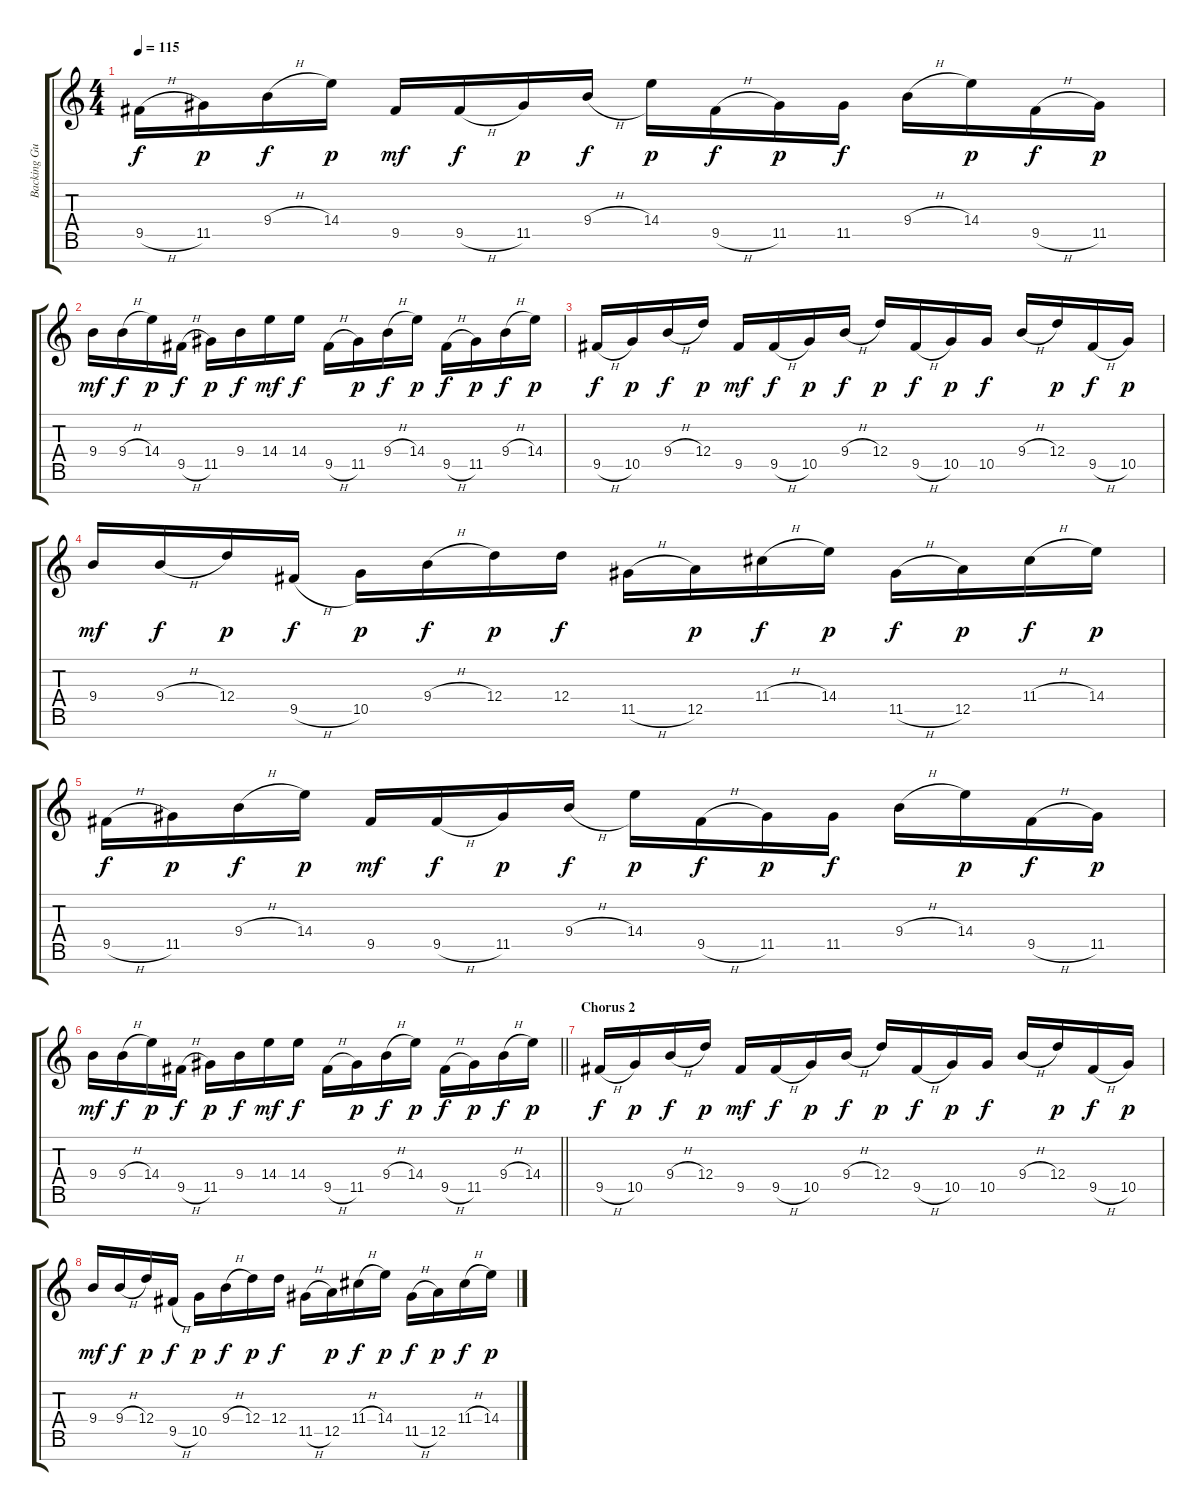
\track ("Backing Guitar" "Backing Gu") {instrument overdrivenguitar}
\staff {score tabs}
\tuning (E4 B3 G3 D3 A2 E2 B1) {hide}
\ts (4 4)
\tempo 115
\clef g2
\ks c
9.5{h}.16{dy f} 11.5.16{dy p} 9.4{h}.16{dy f} 14.4.16{dy p} 9.5.16{dy mf} 9.5{h}.16{dy f} 11.5.16{dy p} 9.4{h}.16{dy f} 14.4.16{dy p} 9.5{h}.16{dy f} 11.5.16{dy p} 11.5.16{dy f} 9.4{h}.16 14.4.16{dy p} 9.5{h}.16{dy f} 11.5.16{dy p} |
9.4.16{dy mf} 9.4{h}.16{dy f} 14.4.16{dy p} 9.5{h}.16{dy f} 11.5.16{dy p} 9.4.16{dy f} 14.4.16{dy mf} 14.4.16{dy f} 9.5{h}.16 11.5.16{dy p} 9.4{h}.16{dy f} 14.4.16{dy p} 9.5{h}.16{dy f} 11.5.16{dy p} 9.4{h}.16{dy f} 14.4.16{dy p} |
9.5{h}.16{dy f} 10.5.16{dy p} 9.4{h}.16{dy f} 12.4.16{dy p} 9.5.16{dy mf} 9.5{h}.16{dy f} 10.5.16{dy p} 9.4{h}.16{dy f} 12.4.16{dy p} 9.5{h}.16{dy f} 10.5.16{dy p} 10.5.16{dy f} 9.4{h}.16 12.4.16{dy p} 9.5{h}.16{dy f} 10.5.16{dy p} |
9.4.16{dy mf} 9.4{h}.16{dy f} 12.4.16{dy p} 9.5{h}.16{dy f} 10.5.16{dy p} 9.4{h}.16{dy f} 12.4.16{dy p} 12.4.16{dy f} 11.5{h}.16 12.5.16{dy p} 11.4{h}.16{dy f} 14.4.16{dy p} 11.5{h}.16{dy f} 12.5.16{dy p} 11.4{h}.16{dy f} 14.4.16{dy p} |
9.5{h}.16{dy f} 11.5.16{dy p} 9.4{h}.16{dy f} 14.4.16{dy p} 9.5.16{dy mf} 9.5{h}.16{dy f} 11.5.16{dy p} 9.4{h}.16{dy f} 14.4.16{dy p} 9.5{h}.16{dy f} 11.5.16{dy p} 11.5.16{dy f} 9.4{h}.16 14.4.16{dy p} 9.5{h}.16{dy f} 11.5.16{dy p} |
\barLineRight lightlight
9.4.16{dy mf} 9.4{h}.16{dy f} 14.4.16{dy p} 9.5{h}.16{dy f} 11.5.16{dy p} 9.4.16{dy f} 14.4.16{dy mf} 14.4.16{dy f} 9.5{h}.16 11.5.16{dy p} 9.4{h}.16{dy f} 14.4.16{dy p} 9.5{h}.16{dy f} 11.5.16{dy p} 9.4{h}.16{dy f} 14.4.16{dy p} |
\section ("" "Chorus 2")
9.5{h}.16{dy f volume 12} 10.5.16{dy p} 9.4{h}.16{dy f} 12.4.16{dy p} 9.5.16{dy mf} 9.5{h}.16{dy f} 10.5.16{dy p} 9.4{h}.16{dy f} 12.4.16{dy p} 9.5{h}.16{dy f} 10.5.16{dy p} 10.5.16{dy f} 9.4{h}.16 12.4.16{dy p} 9.5{h}.16{dy f} 10.5.16{dy p} |
9.4.16{dy mf} 9.4{h}.16{dy f} 12.4.16{dy p} 9.5{h}.16{dy f} 10.5.16{dy p} 9.4{h}.16{dy f} 12.4.16{dy p} 12.4.16{dy f} 11.5{h}.16 12.5.16{dy p} 11.4{h}.16{dy f} 14.4.16{dy p} 11.5{h}.16{dy f} 12.5.16{dy p} 11.4{h}.16{dy f} 14.4.16{dy p}
